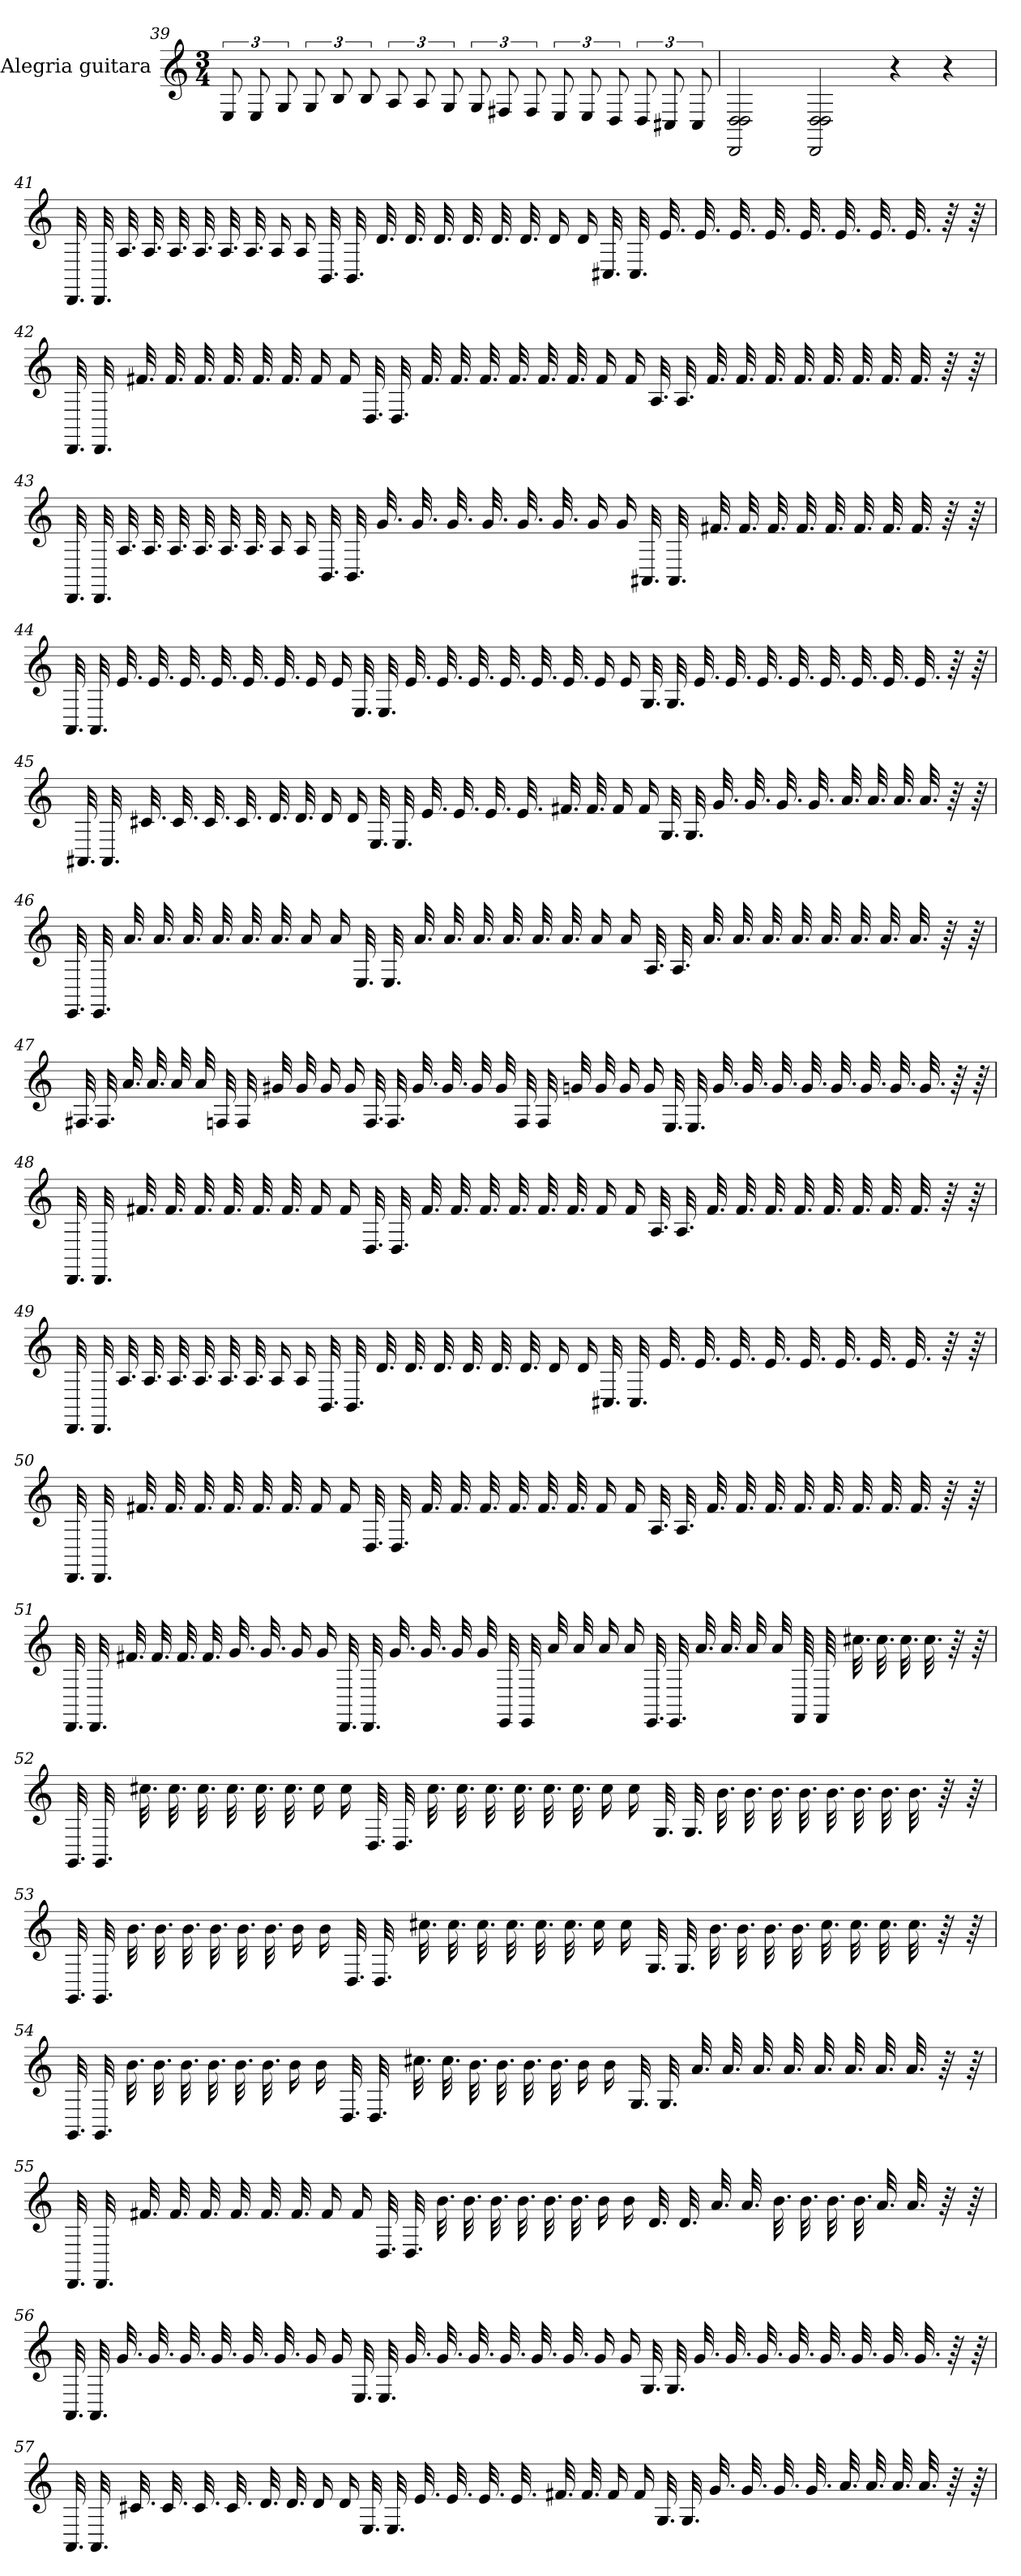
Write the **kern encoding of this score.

**kern
*part1
*staff1
*I"Alegria guitara
*
*k[]
*M3/4
=39
12E
12E
12G
12G
12B
12B
12A
12A
12G
12G
12F#
12F#
12E
12E
12D
12D
12C#
12C#
=40
2D 2D 2DD
2D 2D 2DD
4r
4r
=41
32.DD
32.DD
32.A
32.A
32.A
32.A
32.A
32.A
16A
16A
32.BB
32.BB
32.d
32.d
32.d
32.d
32.d
32.d
16d
16d
32.C#
32.C#
32.e
32.e
32.e
32.e
32.e
32.e
32.e
32.e
64r
64r
=42
32.DD
32.DD
32.f#
32.f#
32.f#
32.f#
32.f#
32.f#
16f#
16f#
32.D
32.D
32.f#
32.f#
32.f#
32.f#
32.f#
32.f#
16f#
16f#
32.A
32.A
32.f#
32.f#
32.f#
32.f#
32.f#
32.f#
32.f#
32.f#
64r
64r
=43
32.DD
32.DD
32.A
32.A
32.A
32.A
32.A
32.A
16A
16A
32.BB
32.BB
32.g
32.g
32.g
32.g
32.g
32.g
16g
16g
32.AA#
32.AA#
32.f#
32.f#
32.f#
32.f#
32.f#
32.f#
32.f#
32.f#
64r
64r
=44
32.AA
32.AA
32.e
32.e
32.e
32.e
32.e
32.e
16e
16e
32.E
32.E
32.e
32.e
32.e
32.e
32.e
32.e
16e
16e
32.G
32.G
32.e
32.e
32.e
32.e
32.e
32.e
32.e
32.e
64r
64r
=45
32.AA#
32.AA#
32.c#
32.c#
32.c#
32.c#
32.d
32.d
16d
16d
32.E
32.E
32.e
32.e
32.e
32.e
32.f#
32.f#
16f#
16f#
32.G
32.G
32.g
32.g
32.g
32.g
32.a
32.a
32.a
32.a
64r
64r
=46
32.EE
32.EE
32.a
32.a
32.a
32.a
32.a
32.a
16a
16a
32.E
32.E
32.a
32.a
32.a
32.a
32.a
32.a
16a
16a
32.A
32.A
32.a
32.a
32.a
32.a
32.a
32.a
32.a
32.a
64r
64r
=47
32.F#
32.F#
32.a
32.a
32a
32a
32F
32F
32g#
32g#
16g#
16g#
32.F
32.F
32.g#
32.g#
32g#
32g#
32F
32F
32g
32g
16g
16g
32.E
32.E
32.g
32.g
32.g
32.g
32.g
32.g
32.g
32.g
64r
64r
=48
32.DD
32.DD
32.f#
32.f#
32.f#
32.f#
32.f#
32.f#
16f#
16f#
32.D
32.D
32.f#
32.f#
32.f#
32.f#
32.f#
32.f#
16f#
16f#
32.A
32.A
32.f#
32.f#
32.f#
32.f#
32.f#
32.f#
32.f#
32.f#
64r
64r
=49
32.DD
32.DD
32.A
32.A
32.A
32.A
32.A
32.A
16A
16A
32.BB
32.BB
32.d
32.d
32.d
32.d
32.d
32.d
16d
16d
32.C#
32.C#
32.e
32.e
32.e
32.e
32.e
32.e
32.e
32.e
64r
64r
=50
32.DD
32.DD
32.f#
32.f#
32.f#
32.f#
32.f#
32.f#
16f#
16f#
32.D
32.D
32.f#
32.f#
32.f#
32.f#
32.f#
32.f#
16f#
16f#
32.A
32.A
32.f#
32.f#
32.f#
32.f#
32.f#
32.f#
32.f#
32.f#
64r
64r
=51
32.DD
32.DD
32.f#
32.f#
32.f#
32.f#
32.g
32.g
16g
16g
32.DD
32.DD
32.g
32.g
32g
32g
32EE
32EE
32a
32a
16a
16a
32.EE
32.EE
32.a
32.a
32a
32a
64FF
64FF
32.cc#
32.cc#
32.cc#
32.cc#
64r
64r
=52
32.GG
32.GG
32.cc#
32.cc#
32.cc#
32.cc#
32.cc#
32.cc#
16cc#
16cc#
32.D
32.D
32.cc#
32.cc#
32.cc#
32.cc#
32.cc#
32.cc#
16cc#
16cc#
32.G
32.G
32.b
32.b
32.b
32.b
32.b
32.b
32.b
32.b
64r
64r
=53
32.GG
32.GG
32.b
32.b
32.b
32.b
32.b
32.b
16b
16b
32.D
32.D
32.cc#
32.cc#
32.cc#
32.cc#
32.cc#
32.cc#
16cc#
16cc#
32.G
32.G
32.b
32.b
32.b
32.b
32.cc#
32.cc#
32.cc#
32.cc#
64r
64r
=54
32.GG
32.GG
32.b
32.b
32.b
32.b
32.b
32.b
16b
16b
32.D
32.D
32.cc#
32.cc#
32.b
32.b
32.b
32.b
16b
16b
32.G
32.G
32.a
32.a
32.a
32.a
32.a
32.a
32.a
32.a
64r
64r
=55
32.DD
32.DD
32.f#
32.f#
32.f#
32.f#
32.f#
32.f#
16f#
16f#
32.D
32.D
32.b
32.b
32.b
32.b
32.b
32.b
16b
16b
32.d
32.d
32.a
32.a
32.b
32.b
32.b
32.b
32.a
32.a
64r
64r
=56
32.AA
32.AA
32.g
32.g
32.g
32.g
32.g
32.g
16g
16g
32.E
32.E
32.g
32.g
32.g
32.g
32.g
32.g
16g
16g
32.G
32.G
32.g
32.g
32.g
32.g
32.g
32.g
32.g
32.g
64r
64r
=57
32.AA
32.AA
32.c#
32.c#
32.c#
32.c#
32.d
32.d
16d
16d
32.E
32.E
32.e
32.e
32.e
32.e
32.f#
32.f#
16f#
16f#
32.G
32.G
32.g
32.g
32.g
32.g
32.a
32.a
32.a
32.a
64r
64r
=
*-
